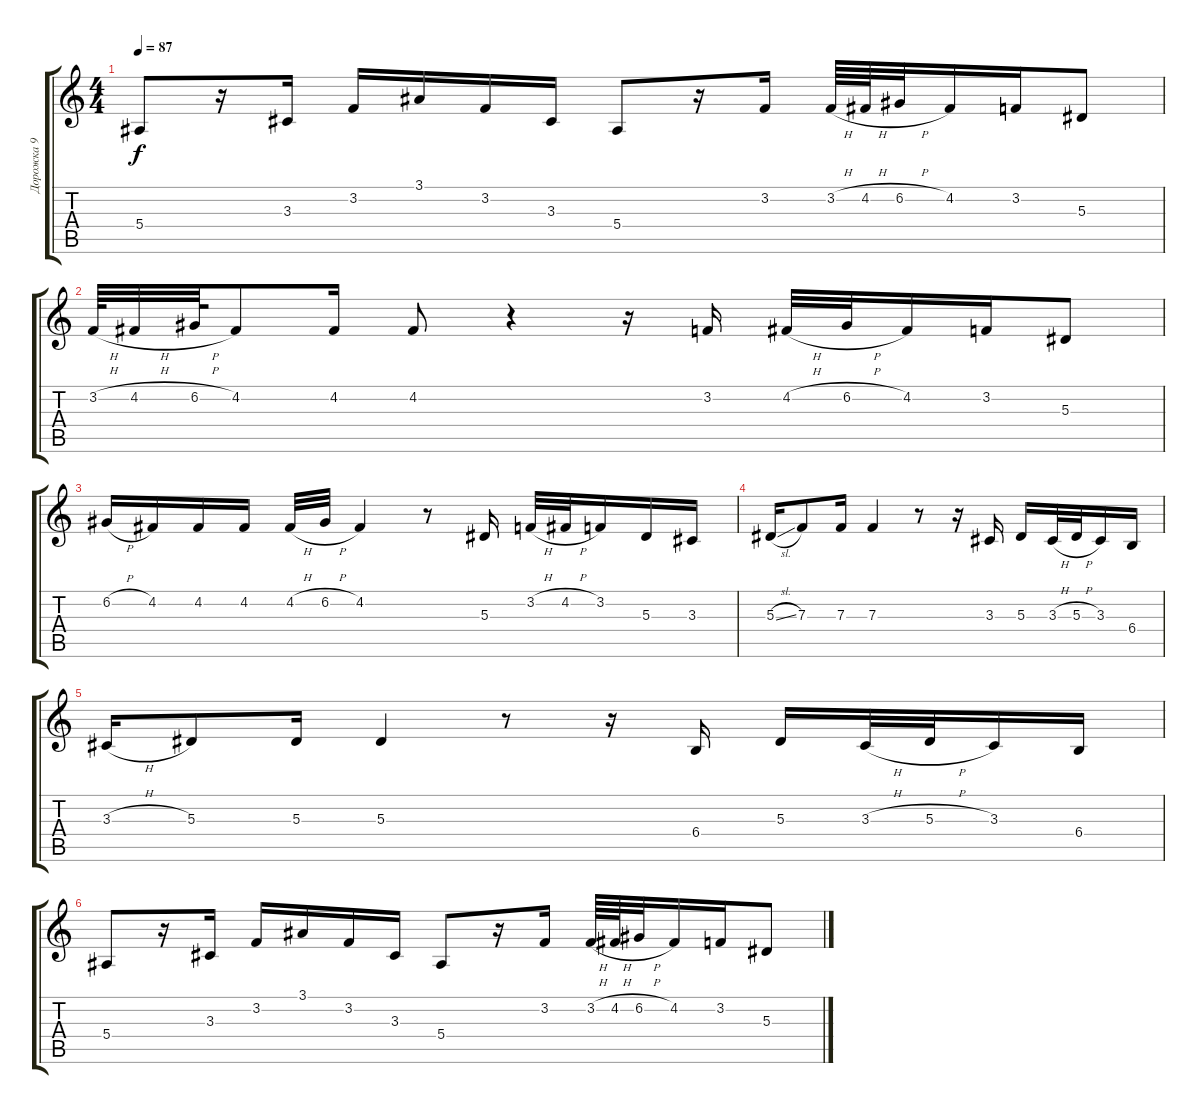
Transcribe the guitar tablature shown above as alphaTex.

\track ("Дорожка 9" "Дорожка 9") {solo instrument pad1newage}
\staff {score tabs}
\tuning (G4 D4 Bb3 F3 C3 G2) {hide}
\ts (4 4)
\tempo 87
\clef g2
\ks c
5.4.8{dy f} r.16 3.3.16 3.2.16 3.1.16 3.2.16 3.3.16 5.4.8 r.16 3.2.16 3.2{h}.64 4.2{h}.64 6.2{h}.32 4.2.16 3.2.16 5.3.8 |
3.2{h}.64 4.2{h}.32 6.2{h}.64 4.2.8 4.2.16 4.2.8 r.4 r.16 3.2.16 4.2{h}.32 6.2{h}.32 4.2.16 3.2.16 5.3.8 |
6.2{h}.16 4.2.16 4.2.16 4.2.16 4.2{h}.32 6.2{h}.32 4.2.4 r.8 5.3.16 3.2{h}.32 4.2{h}.32 3.2.16 5.3.16 3.3.16 |
5.3{sl}.16 7.3.8 7.3.16 7.3.4 r.8 r.16 3.3.16 5.3.16 3.3{h}.32 5.3{h}.32 3.3.16 6.4.16 |
3.3{h}.16 5.3.8 5.3.16 5.3.4 r.8 r.16 6.4.16 5.3.16 3.3{h}.32 5.3{h}.32 3.3.16 6.4.16 |
5.4.8 r.16 3.3.16 3.2.16 3.1.16 3.2.16 3.3.16 5.4.8 r.16 3.2.16 3.2{h}.64 4.2{h}.64 6.2{h}.32 4.2.16 3.2.16 5.3.8
